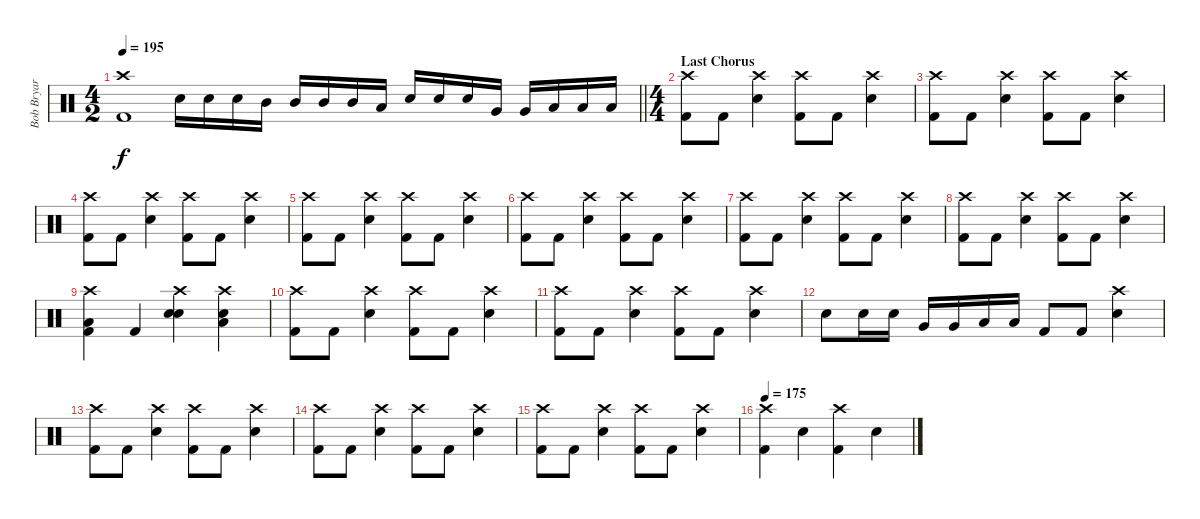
\track ("Bob Bryar (drums)" "Bob Bryar ") {instrument percussion}
\staff {score}
\articulation defaults
\ts (4 2)
\tempo 195
\clef neutral
\barLineRight lightlight
\ks c
("Crash high (hit)" "Kick (hit) 2").1{dy f} "Electric Snare (hit)".16 "Electric Snare (hit)".16 "Electric Snare (hit)".16 "Mid Tom (hit)".16 "Mid Tom (hit)".16 "Mid Tom (hit)".16 "Mid Tom (hit)".16 "Low Tom (hit)".16 "Electric Snare (hit)".16 "Electric Snare (hit)".16 "Electric Snare (hit)".16 "Very Low Tom (hit)".16 "Very Low Tom (hit)".16 "Low Floor Tom (hit)".16 "Low Floor Tom (hit)".16 "Low Floor Tom (hit)".16 |
\ts (4 4)
\section ("" "Last Chorus")
("Crash high (hit)" "Kick (hit) 2").8 "Kick (hit) 2".8 ("Crash high (hit)" "Electric Snare (hit)").4 ("Crash high (hit)" "Kick (hit) 2").8 "Kick (hit) 2".8 ("Crash high (hit)" "Electric Snare (hit)").4 |
("Crash high (hit)" "Kick (hit) 2").8 "Kick (hit) 2".8 ("Crash high (hit)" "Electric Snare (hit)").4 ("Crash high (hit)" "Kick (hit) 2").8 "Kick (hit) 2".8 ("Crash high (hit)" "Electric Snare (hit)").4 |
("Crash high (hit)" "Kick (hit) 2").8 "Kick (hit) 2".8 ("Crash high (hit)" "Electric Snare (hit)").4 ("Crash high (hit)" "Kick (hit) 2").8 "Kick (hit) 2".8 ("Crash high (hit)" "Electric Snare (hit)").4 |
("Crash high (hit)" "Kick (hit) 2").8 "Kick (hit) 2".8 ("Crash high (hit)" "Electric Snare (hit)").4 ("Crash high (hit)" "Kick (hit) 2").8 "Kick (hit) 2".8 ("Crash high (hit)" "Electric Snare (hit)").4 |
("Crash high (hit)" "Kick (hit) 2").8 "Kick (hit) 2".8 ("Crash high (hit)" "Electric Snare (hit)").4 ("Crash high (hit)" "Kick (hit) 2").8 "Kick (hit) 2".8 ("Crash high (hit)" "Electric Snare (hit)").4 |
("Crash high (hit)" "Kick (hit) 2").8 "Kick (hit) 2".8 ("Crash high (hit)" "Electric Snare (hit)").4 ("Crash high (hit)" "Kick (hit) 2").8 "Kick (hit) 2".8 ("Crash high (hit)" "Electric Snare (hit)").4 |
("Crash high (hit)" "Kick (hit) 2").8 "Kick (hit) 2".8 ("Crash high (hit)" "Electric Snare (hit)").4 ("Crash high (hit)" "Kick (hit) 2").8 "Kick (hit) 2".8 ("Crash high (hit)" "Electric Snare (hit)").4 |
("Crash high (hit)" "Low Floor Tom (hit)" "Kick (hit) 2").4 "Kick (hit) 2".4 ("Crash high (hit)" "Electric Snare (hit)" "Electric Snare (hit)").4 ("Crash high (hit)" "Electric Snare (hit)" "Low Floor Tom (hit)").4 |
("Crash high (hit)" "Kick (hit) 2").8 "Kick (hit) 2".8 ("Crash high (hit)" "Electric Snare (hit)").4 ("Crash high (hit)" "Kick (hit) 2").8 "Kick (hit) 2".8 ("Crash high (hit)" "Electric Snare (hit)").4 |
("Crash high (hit)" "Kick (hit) 2").8 "Kick (hit) 2".8 ("Crash high (hit)" "Electric Snare (hit)").4 ("Crash high (hit)" "Kick (hit) 2").8 "Kick (hit) 2".8 ("Crash high (hit)" "Electric Snare (hit)").4 |
"Electric Snare (hit)".8 "Electric Snare (hit)".16 "Electric Snare (hit)".16 "Very Low Tom (hit)".16 "Very Low Tom (hit)".16 "Low Floor Tom (hit)".16 "Low Floor Tom (hit)".16 "Kick (hit) 2".8 "Kick (hit) 2".8 ("Crash high (hit)" "Electric Snare (hit)").4 |
("Crash high (hit)" "Kick (hit) 2").8 "Kick (hit) 2".8 ("Crash high (hit)" "Electric Snare (hit)").4 ("Crash high (hit)" "Kick (hit) 2").8 "Kick (hit) 2".8 ("Crash high (hit)" "Electric Snare (hit)").4 |
("Crash high (hit)" "Kick (hit) 2").8 "Kick (hit) 2".8 ("Crash high (hit)" "Electric Snare (hit)").4 ("Crash high (hit)" "Kick (hit) 2").8 "Kick (hit) 2".8 ("Crash high (hit)" "Electric Snare (hit)").4 |
("Crash high (hit)" "Kick (hit) 2").8 "Kick (hit) 2".8 ("Crash high (hit)" "Electric Snare (hit)").4 ("Crash high (hit)" "Kick (hit) 2").8 "Kick (hit) 2".8 ("Crash high (hit)" "Electric Snare (hit)").4 |
\tempo 175
("Crash high (hit)" "Kick (hit) 2").4 "Electric Snare (hit)".4 ("Crash high (hit)" "Kick (hit) 2").4 "Electric Snare (hit)".4
